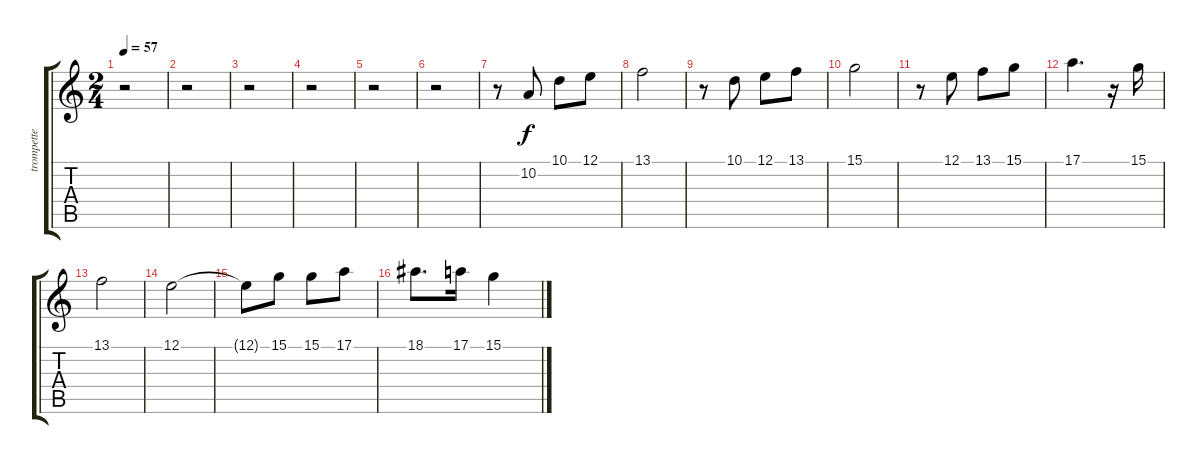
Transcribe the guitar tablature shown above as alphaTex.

\track ("trompette" "trompette") {instrument trumpet}
\staff {score tabs}
\tuning (E4 B3 G3 D3 A2 E2) {hide}
\ts (2 4)
\tempo 57
\clef g2
\ks c
r.2{dy f} |
r.2 |
r.2 |
r.2 |
r.2 |
r.2 |
r.8 10.2.8 10.1.8 12.1.8 |
13.1.2 |
r.8 10.1.8 12.1.8 13.1.8 |
15.1.2 |
r.8 12.1.8 13.1.8 15.1.8 |
17.1.4{d} r.16 15.1.16 |
13.1.2 |
12.1.2 |
12.1{t}.8 15.1.8 15.1.8 17.1.8 |
18.1.8{d} 17.1.16 15.1.4
